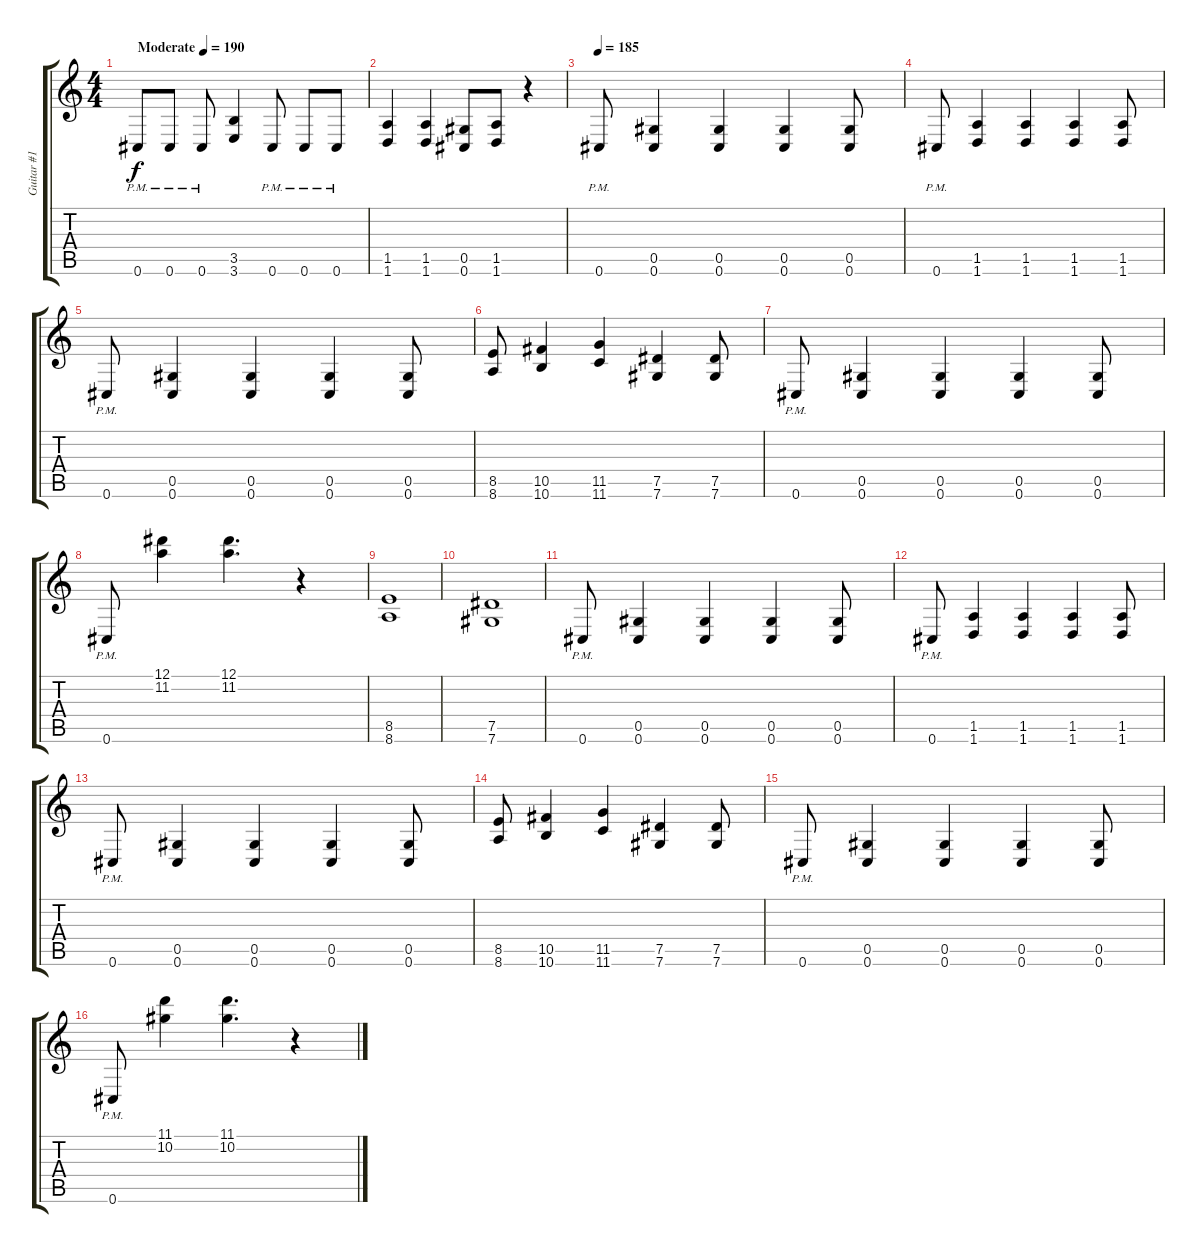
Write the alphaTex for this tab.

\track ("Guitar #1" "Guitar #1") {instrument distortionguitar}
\staff {score tabs}
\tuning (Eb4 Bb3 Gb3 Db3 Ab2 Db2) {hide}
\ts (4 4)
\tempo (190 "Moderate")
\clef g2
\ks c
0.6{pm}.8{dy f instrument distortionguitar} 0.6{pm}.8 0.6{pm}.8 (3.5 3.6).4 0.6{pm}.8 0.6{pm}.8 0.6{pm}.8 |
(1.5 1.6).4 (1.5 1.6).4 (0.5 0.6).8 (1.5 1.6).8 r.4 |
\tempo 185
0.6{pm}.8 (0.5 0.6).4 (0.5 0.6).4 (0.5 0.6).4 (0.5 0.6).8 |
0.6{pm}.8 (1.5 1.6).4 (1.5 1.6).4 (1.5 1.6).4 (1.5 1.6).8 |
0.6{pm}.8 (0.5 0.6).4 (0.5 0.6).4 (0.5 0.6).4 (0.5 0.6).8 |
(8.5 8.6).8 (10.5 10.6).4 (11.5 11.6).4 (7.5 7.6).4 (7.5 7.6).8 |
0.6{pm}.8 (0.5 0.6).4 (0.5 0.6).4 (0.5 0.6).4 (0.5 0.6).8 |
0.6{pm}.8 (12.1 11.2).4 (12.1 11.2).4{d} r.4 |
(8.5 8.6).1 |
(7.5 7.6).1 |
0.6{pm}.8 (0.5 0.6).4 (0.5 0.6).4 (0.5 0.6).4 (0.5 0.6).8 |
0.6{pm}.8 (1.5 1.6).4 (1.5 1.6).4 (1.5 1.6).4 (1.5 1.6).8 |
0.6{pm}.8 (0.5 0.6).4 (0.5 0.6).4 (0.5 0.6).4 (0.5 0.6).8 |
(8.5 8.6).8 (10.5 10.6).4 (11.5 11.6).4 (7.5 7.6).4 (7.5 7.6).8 |
0.6{pm}.8 (0.5 0.6).4 (0.5 0.6).4 (0.5 0.6).4 (0.5 0.6).8 |
0.6{pm}.8 (11.1 10.2).4 (11.1 10.2).4{d} r.4
